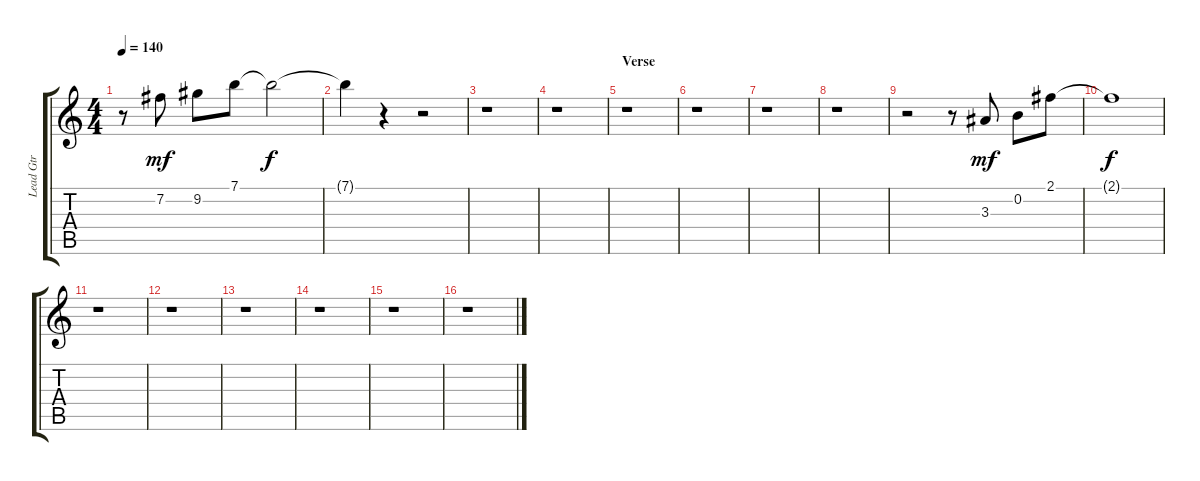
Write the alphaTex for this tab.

\track ("Lead Gtr" "Lead Gtr") {instrument distortionguitar}
\staff {score tabs}
\tuning (E4 B3 G3 D3 A2 E2) {hide}
\ts (4 4)
\tempo 140
\clef g2
\ks c
r.8{dy f} 7.2.8{dy mf} 9.2.8 7.1.8 7.1{t}.2{dy f} |
7.1{t}.4 r.4 r.2 |
r.1 |
r.1 |
\section ("" "Verse")
r.1 |
r.1 |
r.1 |
r.1 |
r.2 r.8 3.3.8{dy mf} 0.2.8 2.1.8 |
2.1{t}.1{dy f} |
r.1 |
r.1 |
r.1 |
r.1 |
r.1 |
r.1
